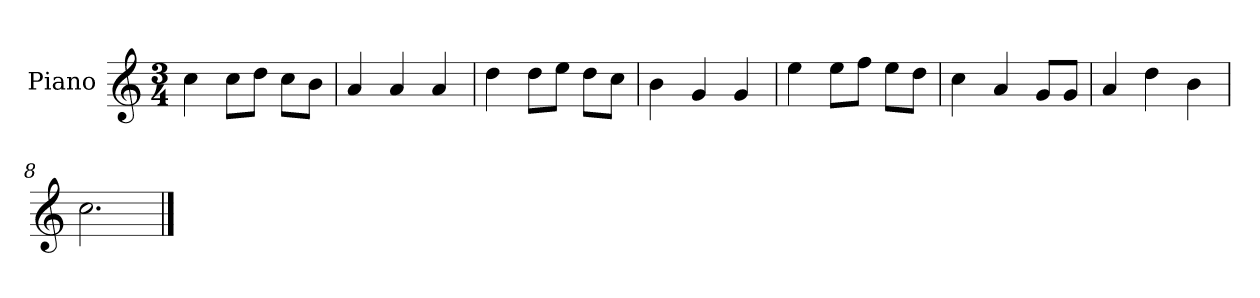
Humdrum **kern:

**kern
*part1
*staff1
*I"Piano
*I'Pno.
*clefG2
*k[]
*M3/4
=1
4cc\
8cc\L
8dd\J
8cc\L
8b\J
=2
4a/
4a/
4a/
=3
4dd\
8dd\L
8ee\J
8dd\L
8cc\J
=4
4b\
4g/
4g/
=5
4ee\
8ee\L
8ff\J
8ee\L
8dd\J
=6
4cc\
4a/
8g/L
8g/J
=7
4a/
4dd\
4b\
=8
2.cc\
==
*-
